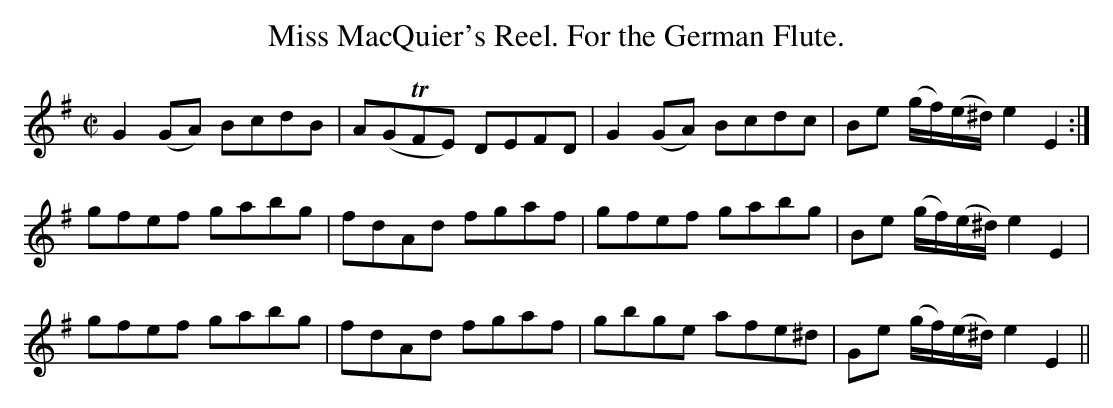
X:1
T:Miss MacQuier's Reel. For the German Flute.
M:C|
L:1/8
K:G
G2 (GA) BcdB|A(GTFE) DEFD|G2 (GA) Bcdc|Be (g/f/)(e/^d/) e2E2:|
gfef gabg|fdAd fgaf|gfef gabg|Be (g/f/)(e/^d/) e2 E2|
gfef gabg|fdAd fgaf|gbge afe^d|Ge (g/f/)(e/^d/) e2 E2||
